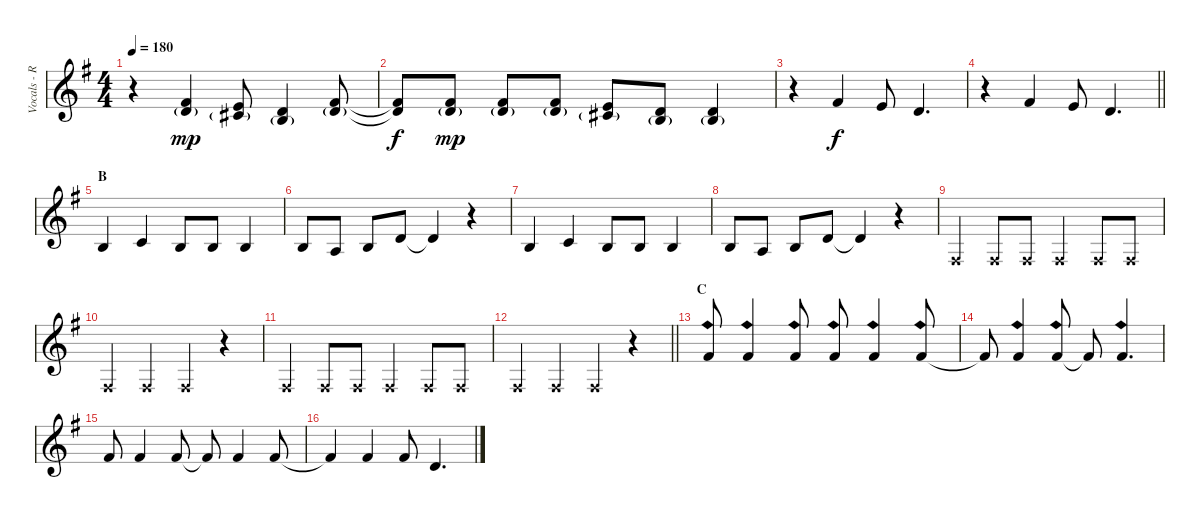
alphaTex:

\track ("Vocals - Ruki" "Vocals - R") {instrument lead6voice}
\staff {score}
\tuning (B3 Gb3 D3 A2 E2 B1) {hide}
\ts (4 4)
\tempo 180
\clef g2
\ks g
r.4{dy mp} (7.1 8.2{g}).4 (5.1 7.2{g}).8 (3.1 5.2{g}).4 (7.1 8.2{g}).8 |
(7.1{t} 8.2{t}).8{dy f} (7.1 8.2{g}).8{dy mp} (7.1 8.2{g}).8 (7.1 8.2{g}).8 (5.1 7.2{g}).8 (3.1 5.2{g}).8 (3.1 5.2{g}).4 |
r.4 7.1.4{dy f} 5.1.8 3.1.4{d} |
\barLineRight lightlight
r.4 7.1.4 5.1.8 3.1.4{d} |
\section ("" "B")
0.1.4 1.1.4 0.1.8 0.1.8 0.1.4 |
0.1.8 3.2.8 0.1.8 3.1.8 3.1{t}.4 r.4 |
0.1.4 1.1.4 0.1.8 0.1.8 0.1.4 |
0.1.8 3.2.8 0.1.8 3.1.8 3.1{t}.4 r.4 |
0.2{x}.4 0.2{x}.8 0.2{x}.8 0.2{x}.4 0.2{x}.8 0.2{x}.8 |
0.2{x}.4 0.2{x}.4 0.2{x}.4 r.4 |
0.2{x}.4 0.2{x}.8 0.2{x}.8 0.2{x}.4 0.2{x}.8 0.2{x}.8 |
\barLineRight lightlight
0.2{x}.4 0.2{x}.4 0.2{x}.4 r.4 |
\section ("" "C")
7.1{sh 12}.8 7.1{sh 12}.4 7.1{sh 12}.8 7.1{sh 12}.8 7.1{sh 12}.4 7.1{sh 12}.8 |
7.1{t}.8 7.1{sh 12}.4 7.1{sh 12}.8 7.1{t}.8 7.1{sh 12}.4{d} |
7.1.8 7.1.4 7.1.8 7.1{t}.8 7.1.4 7.1.8 |
7.1{t}.4 7.1.4 7.1.8 3.1.4{d}
